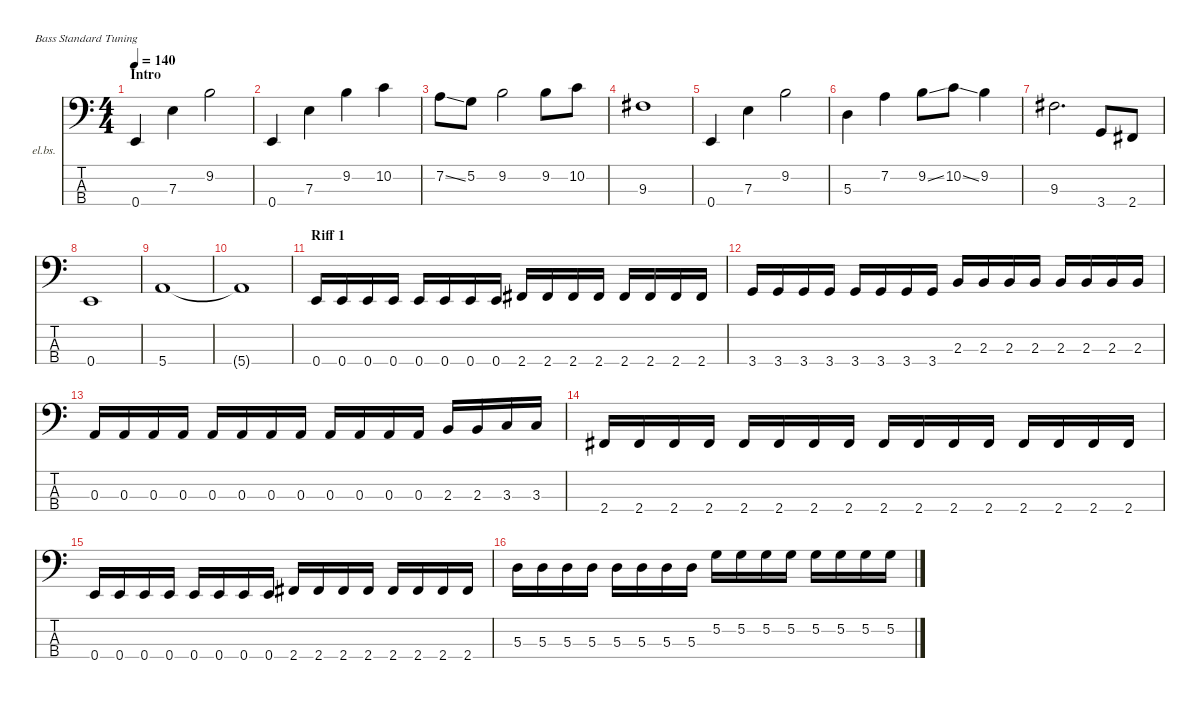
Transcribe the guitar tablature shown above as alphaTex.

\defaultSystemsLayout 4
\hideDynamics
\bracketExtendMode nobrackets
\firstSystemTrackNameOrientation horizontal
\otherSystemsTrackNameOrientation horizontal
\track ("Bass" "el.bs.") {instrument electricbassfinger}
\staff {score tabs}
\tuning (G2 D2 A1 E1)
\ts (4 4)
\beaming (8 2 2 2 2)
\section ("" "Intro")
\tempo 140
\clef f4
\ks c
0.4.4{dy mf instrument electricbassfinger} 7.3.4 9.2.2 |
0.4.4 7.3.4 9.2.4 10.2.4 |
7.2{ss}.8 5.2.8 9.2.2 9.2.8 10.2.8 |
9.3{acc #}.1 |
0.4.4 7.3.4 9.2.2 |
5.3.4 7.2.4 9.2{ss}.8 10.2{ss}.8 9.2.4 |
9.3{acc #}.2{d} 3.4.8 2.4{acc #}.8 |
0.4.1 |
5.4.1 |
5.4{t}.1 |
\section ("" "Riff 1")
0.4.16 0.4.16 0.4.16 0.4.16 0.4.16 0.4.16 0.4.16 0.4.16 2.4{acc #}.16 2.4{acc #}.16 2.4{acc #}.16 2.4{acc #}.16 2.4{acc #}.16 2.4{acc #}.16 2.4{acc #}.16 2.4{acc #}.16 |
3.4.16 3.4.16 3.4.16 3.4.16 3.4.16 3.4.16 3.4.16 3.4.16 2.3.16 2.3.16 2.3.16 2.3.16 2.3.16 2.3.16 2.3.16 2.3.16 |
0.3.16 0.3.16 0.3.16 0.3.16 0.3.16 0.3.16 0.3.16 0.3.16 0.3.16 0.3.16 0.3.16 0.3.16 2.3.16 2.3.16 3.3.16 3.3.16 |
2.4{acc #}.16 2.4{acc #}.16 2.4{acc #}.16 2.4{acc #}.16 2.4{acc #}.16 2.4{acc #}.16 2.4{acc #}.16 2.4{acc #}.16 2.4{acc #}.16 2.4{acc #}.16 2.4{acc #}.16 2.4{acc #}.16 2.4{acc #}.16 2.4{acc #}.16 2.4{acc #}.16 2.4{acc #}.16 |
0.4.16 0.4.16 0.4.16 0.4.16 0.4.16 0.4.16 0.4.16 0.4.16 2.4{acc #}.16 2.4{acc #}.16 2.4{acc #}.16 2.4{acc #}.16 2.4{acc #}.16 2.4{acc #}.16 2.4{acc #}.16 2.4{acc #}.16 |
5.3.16 5.3.16 5.3.16 5.3.16 5.3.16 5.3.16 5.3.16 5.3.16 5.2.16 5.2.16 5.2.16 5.2.16 5.2.16 5.2.16 5.2.16 5.2.16
